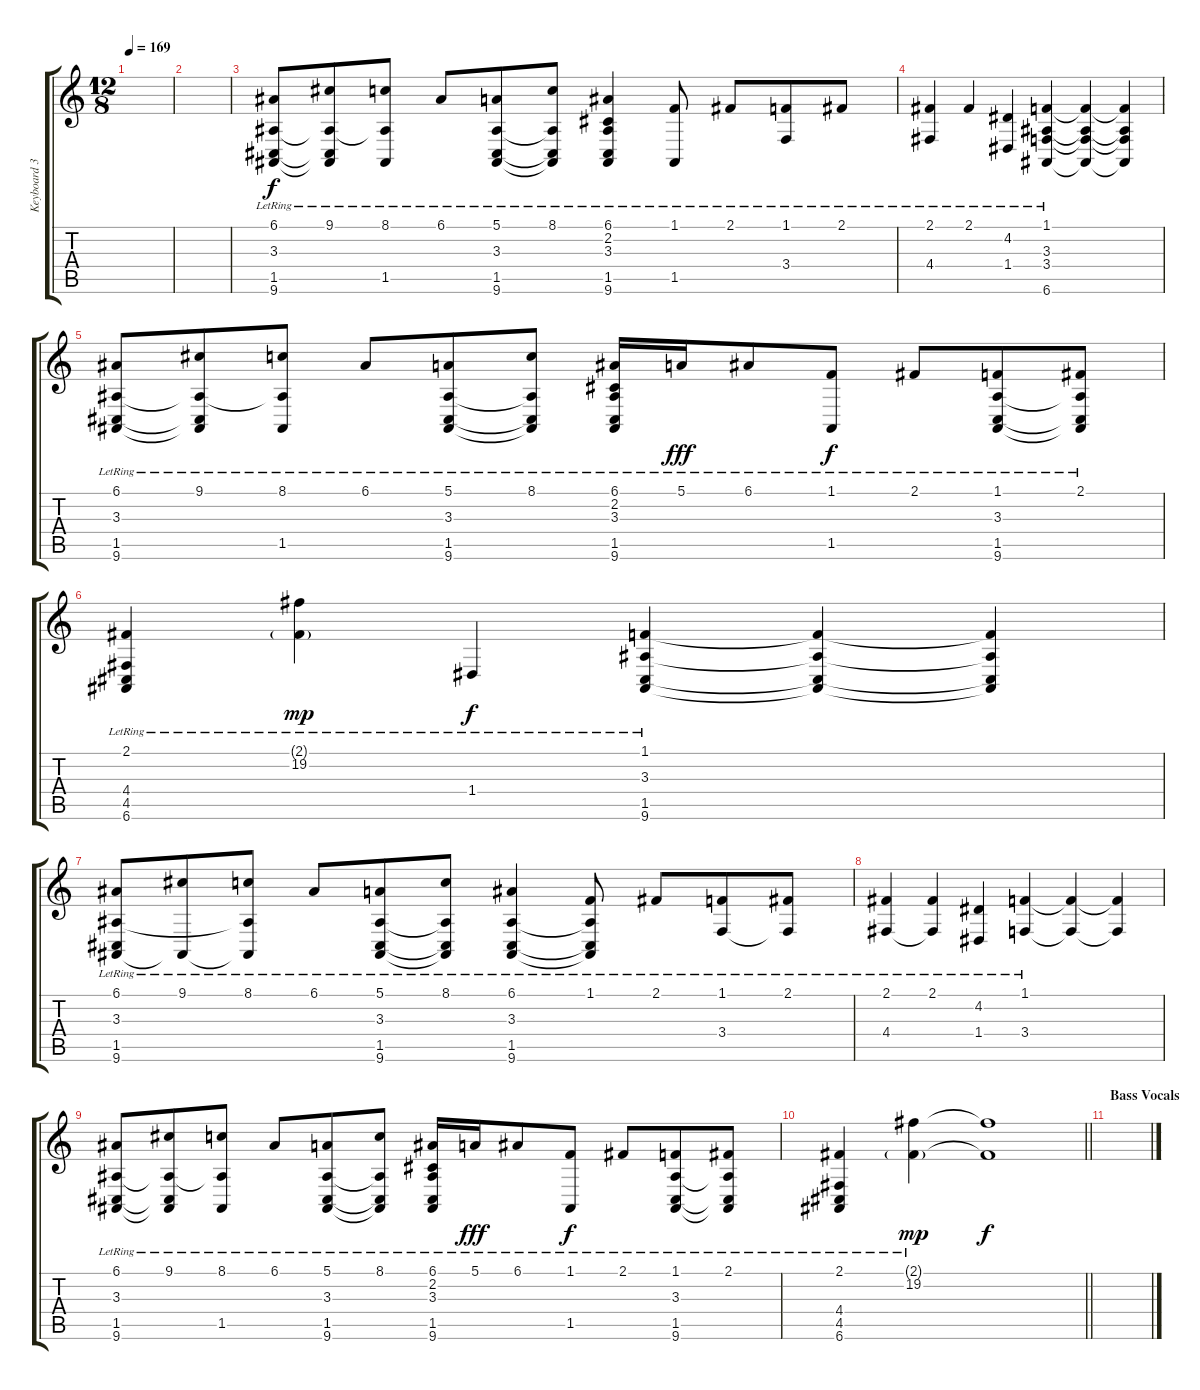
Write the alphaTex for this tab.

\track ("Keyboard 3 - Mustis" "Keyboard 3") {instrument electricgrandpiano}
\staff {score tabs}
\tuning (E4 B3 G3 D3 A2 E2) {hide}
\ts (12 8)
\tempo 169
\clef g2
\ks c
|
|
(6.1{lr} 3.3{lr} 1.5{lr} 9.6{lr}).8{volume 16} (9.1{lr} 3.3{t} 1.5{t} 9.6{t}).8 (8.1{lr} 3.3{t} 1.5{lr}).8 6.1{lr}.8 (5.1{lr} 3.3{lr} 1.5{lr} 9.6{lr}).8 (8.1{lr} 3.3{t} 1.5{t} 9.6{t}).8 (6.1{lr} 2.2{lr} 3.3{lr} 1.5{lr} 9.6{lr}).4 (1.1{lr} 1.5{lr}).8 2.1{lr}.8 (1.1{lr} 3.4{lr}).8 2.1{lr}.8 |
(2.1{lr} 4.4{lr}).4 2.1{lr}.4 (4.2{lr} 1.4{lr}).4 (1.1{lr} 3.3{lr} 3.4{lr} 6.6{lr}).4 (1.1{t} 3.3{t} 3.4{t} 6.6{t}).4 (1.1{t} 3.3{t} 3.4{t} 6.6{t}).4 |
(6.1{lr} 3.3{lr} 1.5{lr} 9.6{lr}).8 (9.1{lr} 3.3{t} 1.5{t} 9.6{t}).8 (8.1{lr} 3.3{t} 1.5{lr}).8 6.1{lr}.8 (5.1{lr} 3.3{lr} 1.5{lr} 9.6{lr}).8 (8.1{lr} 3.3{t} 1.5{t} 9.6{t}).8 (6.1{lr} 2.2{lr} 3.3{lr} 1.5{lr} 9.6{lr}).16 5.1{lr}.16{dy fff} 6.1{lr}.8 (1.1{lr} 1.5{lr}).8{dy f} 2.1{lr}.8 (1.1{lr} 3.3{lr} 1.5{lr} 9.6{lr}).8 (2.1{lr} 3.3{t} 1.5{t} 9.6{t}).8 |
(2.1{lr} 4.4{lr} 4.5{lr} 6.6{lr}).4 (2.1{g lr} 19.2{lr}).4{dy mp} 1.4{lr}.4{dy f} (1.1{lr} 3.3{lr} 1.5{lr} 9.6{lr}).4 (1.1{t} 3.3{t} 1.5{t} 9.6{t}).4 (1.1{t} 3.3{t} 1.5{t} 9.6{t}).4 |
(6.1{lr} 3.3{lr} 1.5{lr} 9.6{lr}).8 (9.1{lr} 1.5{t}).8 (8.1{lr} 3.3{t} 1.5{t}).8 6.1{lr}.8 (5.1{lr} 3.3{lr} 1.5{lr} 9.6{lr}).8 (8.1{lr} 3.3{t} 1.5{t} 9.6{t}).8 (6.1{lr} 3.3{lr} 1.5{lr} 9.6{lr}).4 (1.1{lr} 3.3{t} 1.5{t} 9.6{t}).8 2.1{lr}.8 (1.1{lr} 3.4{lr}).8 (2.1{lr} 3.4{t}).8 |
(2.1{lr} 4.4{lr}).4 (2.1{lr} 4.4{t}).4 (4.2{lr} 1.4{lr}).4 (1.1{lr} 3.4{lr}).4 (1.1{t} 3.4{t}).4 (1.1{t} 3.4{t}).4 |
(6.1{lr} 3.3{lr} 1.5{lr} 9.6{lr}).8 (9.1{lr} 3.3{t} 1.5{t} 9.6{t}).8 (8.1{lr} 3.3{t} 1.5{lr}).8 6.1{lr}.8 (5.1{lr} 3.3{lr} 1.5{lr} 9.6{lr}).8 (8.1{lr} 3.3{t} 1.5{t} 9.6{t}).8 (6.1{lr} 2.2{lr} 3.3{lr} 1.5{lr} 9.6{lr}).16 5.1{lr}.16{dy fff} 6.1{lr}.8 (1.1{lr} 1.5{lr}).8{dy f} 2.1{lr}.8 (1.1{lr} 3.3{lr} 1.5{lr} 9.6{lr}).8 (2.1{lr} 3.3{t} 1.5{t} 9.6{t}).8 |
\barLineRight lightlight
(2.1{lr} 4.4{lr} 4.5{lr} 6.6{lr}).4 (2.1{g lr} 19.2{lr}).4{dy mp} (2.1{t} 19.2{t}).1{dy f} |
\section ("" "Bass Vocals")
